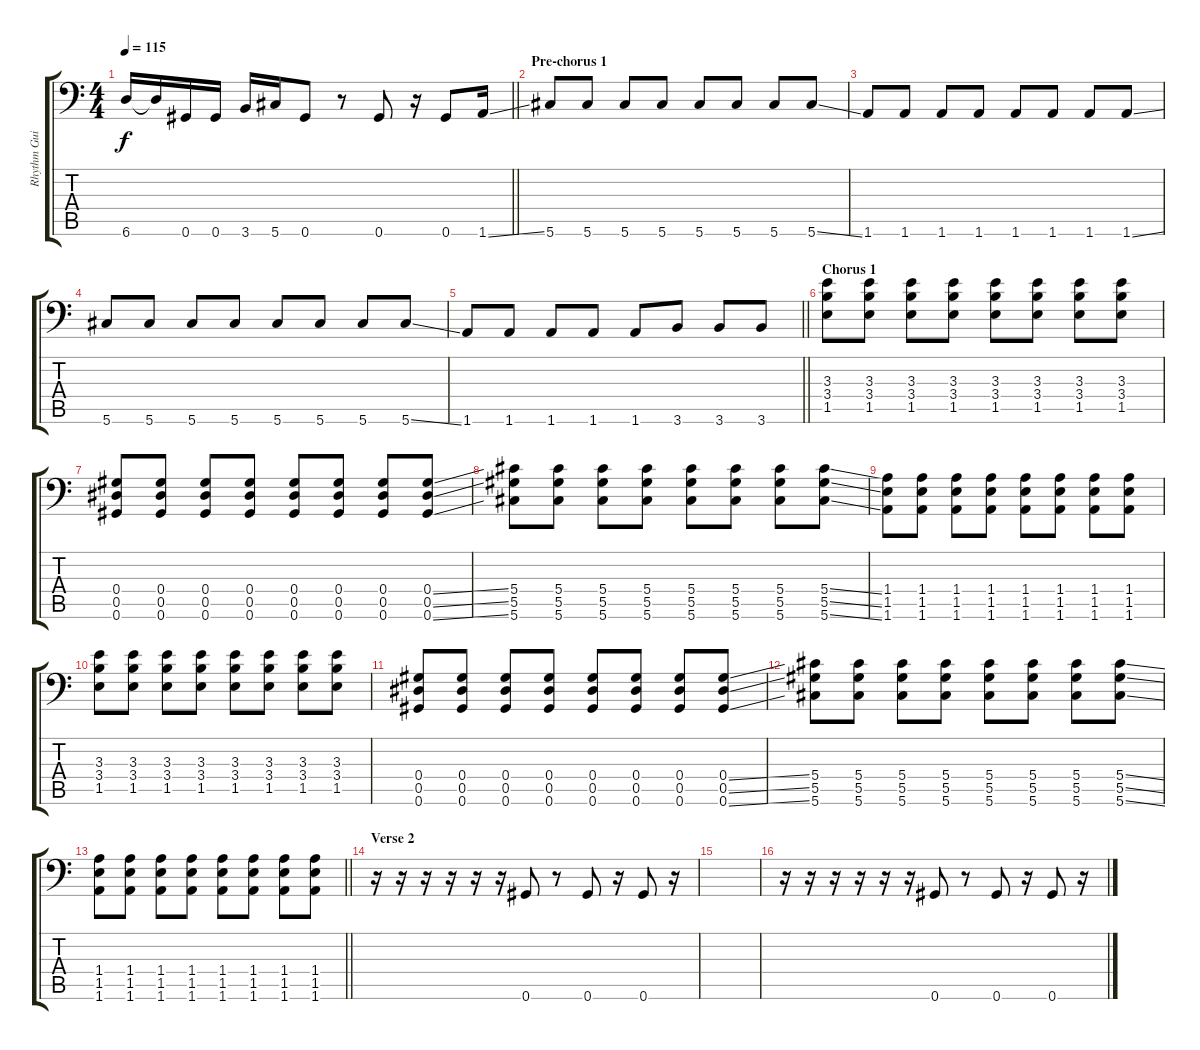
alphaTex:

\track ("Rhythm Guitar" "Rhythm Gui") {instrument distortionguitar}
\staff {score tabs}
\tuning (Bb3 F3 Db3 Ab2 Eb2 Ab1) {hide}
\ts (4 4)
\tempo 115
\clef f4
\barLineRight lightlight
\ks c
6.6.16{dy f} 6.6{t}.16 0.6.16 0.6.16 3.6.16 5.6.16 0.6.8 r.8 0.6.8 r.16 0.6.8 1.6{ss}.16 |
\section ("" "Pre-chorus 1")
5.6.8 5.6.8 5.6.8 5.6.8 5.6.8 5.6.8 5.6.8 5.6{ss}.8 |
1.6.8 1.6.8 1.6.8 1.6.8 1.6.8 1.6.8 1.6.8 1.6{ss}.8 |
5.6.8 5.6.8 5.6.8 5.6.8 5.6.8 5.6.8 5.6.8 5.6{ss}.8 |
\barLineRight lightlight
1.6.8 1.6.8 1.6.8 1.6.8 1.6.8 3.6.8 3.6.8 3.6.8 |
\section ("" "Chorus 1")
(3.3 3.4 1.5).8 (3.3 3.4 1.5).8 (3.3 3.4 1.5).8 (3.3 3.4 1.5).8 (3.3 3.4 1.5).8 (3.3 3.4 1.5).8 (3.3 3.4 1.5).8 (3.3 3.4 1.5).8 |
(0.4 0.5 0.6).8 (0.4 0.5 0.6).8 (0.4 0.5 0.6).8 (0.4 0.5 0.6).8 (0.4 0.5 0.6).8 (0.4 0.5 0.6).8 (0.4 0.5 0.6).8 (0.4{ss} 0.5{ss} 0.6{ss}).8 |
(5.4 5.5 5.6).8 (5.4 5.5 5.6).8 (5.4 5.5 5.6).8 (5.4 5.5 5.6).8 (5.4 5.5 5.6).8 (5.4 5.5 5.6).8 (5.4 5.5 5.6).8 (5.4{ss} 5.5{ss} 5.6{ss}).8 |
(1.4 1.5 1.6).8 (1.4 1.5 1.6).8 (1.4 1.5 1.6).8 (1.4 1.5 1.6).8 (1.4 1.5 1.6).8 (1.4 1.5 1.6).8 (1.4 1.5 1.6).8 (1.4 1.5 1.6).8 |
(3.3 3.4 1.5).8 (3.3 3.4 1.5).8 (3.3 3.4 1.5).8 (3.3 3.4 1.5).8 (3.3 3.4 1.5).8 (3.3 3.4 1.5).8 (3.3 3.4 1.5).8 (3.3 3.4 1.5).8 |
(0.4 0.5 0.6).8 (0.4 0.5 0.6).8 (0.4 0.5 0.6).8 (0.4 0.5 0.6).8 (0.4 0.5 0.6).8 (0.4 0.5 0.6).8 (0.4 0.5 0.6).8 (0.4{ss} 0.5{ss} 0.6{ss}).8 |
(5.4 5.5 5.6).8 (5.4 5.5 5.6).8 (5.4 5.5 5.6).8 (5.4 5.5 5.6).8 (5.4 5.5 5.6).8 (5.4 5.5 5.6).8 (5.4 5.5 5.6).8 (5.4{ss} 5.5{ss} 5.6{ss}).8 |
\barLineRight lightlight
(1.4 1.5 1.6).8 (1.4 1.5 1.6).8 (1.4 1.5 1.6).8 (1.4 1.5 1.6).8 (1.4 1.5 1.6).8 (1.4 1.5 1.6).8 (1.4 1.5 1.6).8 (1.4 1.5 1.6).8 |
\section ("" "Verse 2")
r.16 r.16 r.16 r.16 r.16 r.16 0.6.8 r.8 0.6.8 r.16 0.6.8 r.16 |
|
r.16 r.16 r.16 r.16 r.16 r.16 0.6.8 r.8 0.6.8 r.16 0.6.8 r.16
